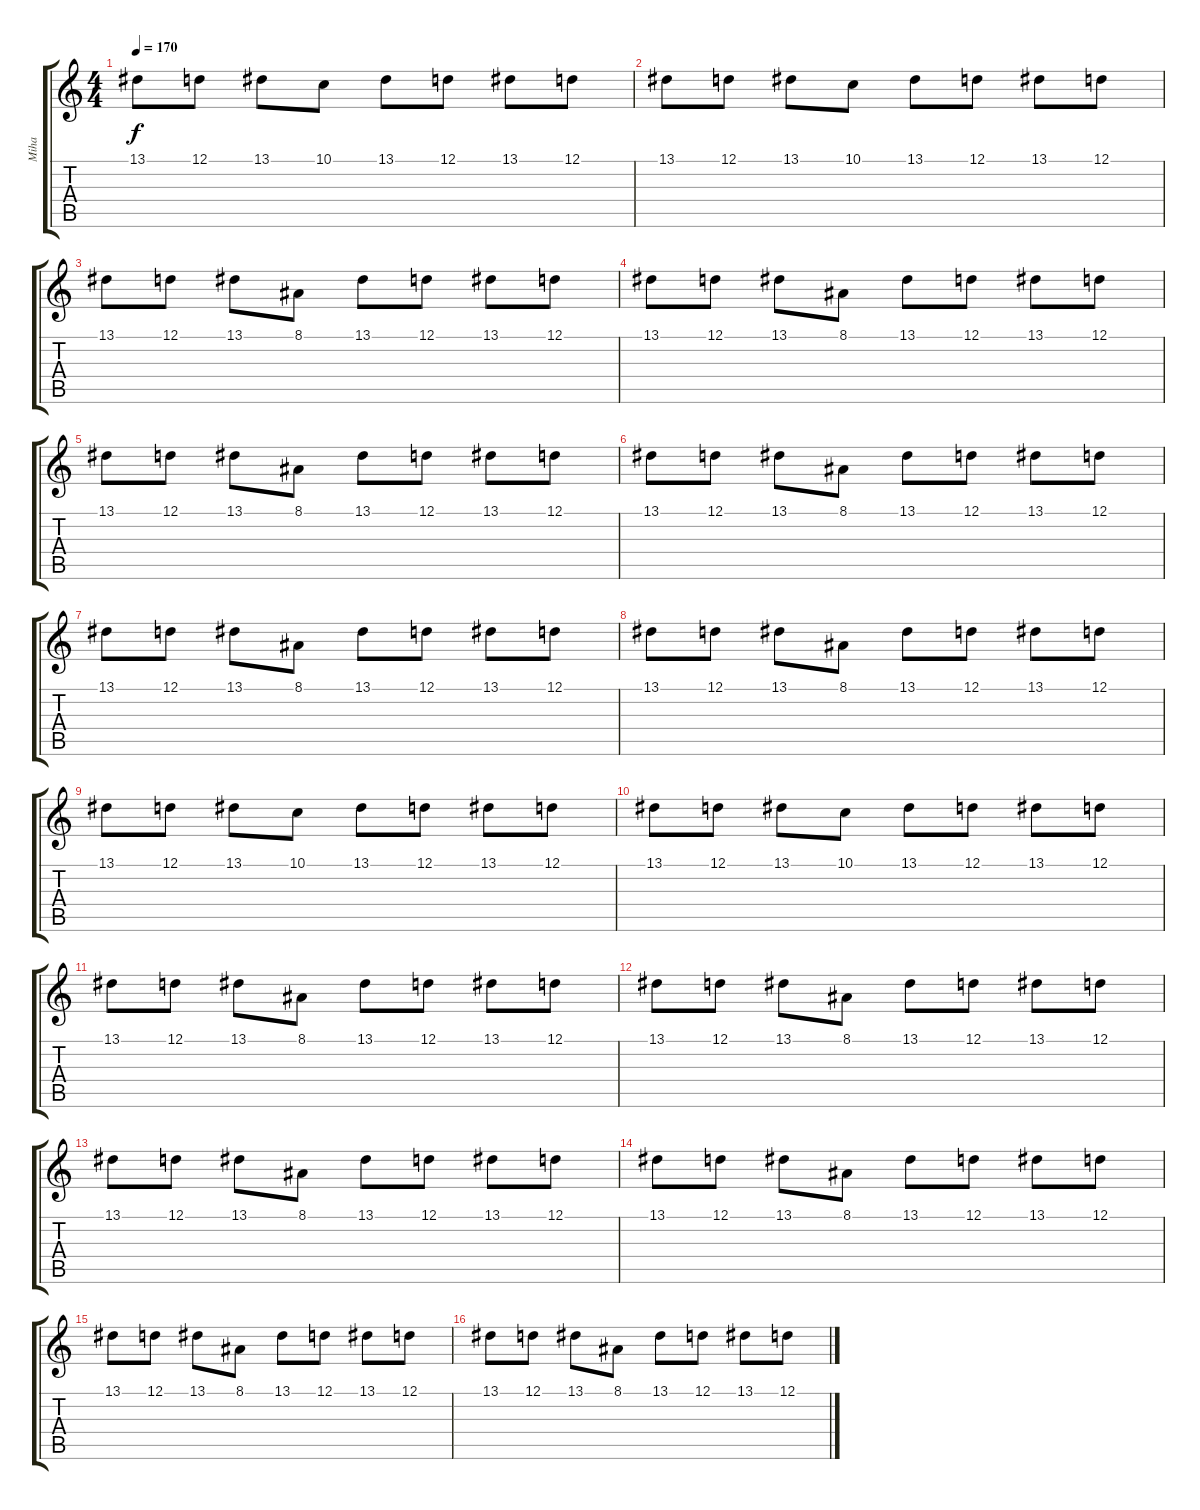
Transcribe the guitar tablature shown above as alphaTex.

\track ("Miha" "Miha") {instrument musicbox}
\staff {score tabs}
\tuning (D4 A3 F3 C3 G2 D2) {hide}
\ts (4 4)
\tempo 170
\clef g2
\ks c
13.1.8{dy f instrument stringensemble1} 12.1.8 13.1.8 10.1.8 13.1.8 12.1.8 13.1.8 12.1.8 |
13.1.8 12.1.8 13.1.8 10.1.8 13.1.8 12.1.8 13.1.8 12.1.8 |
13.1.8 12.1.8 13.1.8 8.1.8 13.1.8 12.1.8 13.1.8 12.1.8 |
13.1.8 12.1.8 13.1.8 8.1.8 13.1.8 12.1.8 13.1.8 12.1.8 |
13.1.8 12.1.8 13.1.8 8.1.8 13.1.8 12.1.8 13.1.8 12.1.8 |
13.1.8 12.1.8 13.1.8 8.1.8 13.1.8 12.1.8 13.1.8 12.1.8 |
13.1.8 12.1.8 13.1.8 8.1.8 13.1.8 12.1.8 13.1.8 12.1.8 |
13.1.8 12.1.8 13.1.8 8.1.8 13.1.8 12.1.8 13.1.8 12.1.8 |
13.1.8{instrument stringensemble1} 12.1.8 13.1.8 10.1.8 13.1.8 12.1.8 13.1.8 12.1.8 |
13.1.8 12.1.8 13.1.8 10.1.8 13.1.8 12.1.8 13.1.8 12.1.8 |
13.1.8 12.1.8 13.1.8 8.1.8 13.1.8 12.1.8 13.1.8 12.1.8 |
13.1.8 12.1.8 13.1.8 8.1.8 13.1.8 12.1.8 13.1.8 12.1.8 |
13.1.8 12.1.8 13.1.8 8.1.8 13.1.8 12.1.8 13.1.8 12.1.8 |
13.1.8 12.1.8 13.1.8 8.1.8 13.1.8 12.1.8 13.1.8 12.1.8 |
13.1.8 12.1.8 13.1.8 8.1.8 13.1.8 12.1.8 13.1.8 12.1.8 |
13.1.8 12.1.8 13.1.8 8.1.8 13.1.8 12.1.8 13.1.8 12.1.8
